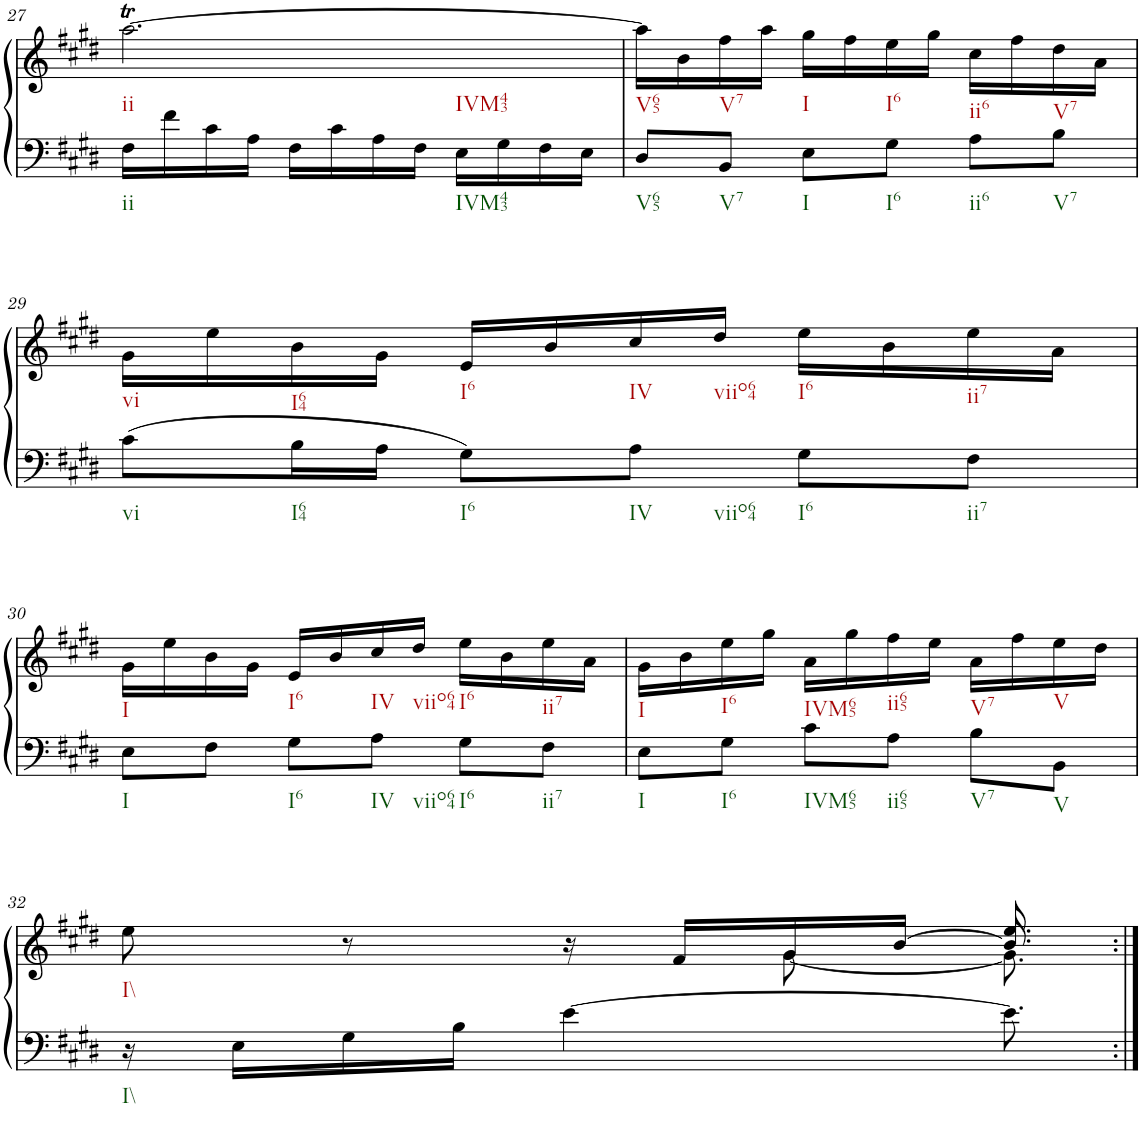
**kern	**kern
*part1	*part1
*staff2	*staff1
*I"Klavier linke Hand	*
!!LO:PB:g=z
*clefF4	*clefG2
*k[f#c#g#d#]	*k[f#c#g#d#]
*M3/4	*M3/4
=27	=27
16F#\LL	[2.aaT\
16f#\	.
16c#\	.
16A\JJ	.
16F#\LL	.
16c#\	.
16A\	.
16F#\JJ	.
16E\LL	.
16G#\	.
16F#\	.
16E\JJ	.
=28	=28
8D#/L	16aa\LL]
.	16b\
8BB/J	16ff#\
.	16aa\JJ
8E\L	16gg#\LL
.	16ff#\
8G#\J	16ee\
.	16gg#\JJ
8A\L	16cc#\LL
.	16ff#\
8B\J	16dd#\
.	16a\JJ
!!LO:LB:g=z
=29	=29
8c#\L	16g#\LL
.	16ee\
16B\L	16b\
16A\JJ	16g#\JJ
8G#\L	16e/LL
.	16b/
8A\J	16cc#/
.	16dd#/JJ
8G#\L	16ee\LL
.	16b\
8F#\J	16ee\
.	16a\JJ
!!LO:LB:g=z
=30	=30
8E\L	16g#\LL
.	16ee\
8F#\J	16b\
.	16g#\JJ
8G#\L	16e/LL
.	16b/
8A\J	16cc#/
.	16dd#/JJ
8G#\L	16ee\LL
.	16b\
8F#\J	16ee\
.	16a\JJ
=31	=31
8E\L	16g#\LL
.	16b\
8G#\J	16ee\
.	16gg#\JJ
8c#\L	16a\LL
.	16gg#\
8A\J	16ff#\
.	16ee\JJ
8B\L	16a\LL
.	16ff#\
8BB\J	16ee\
.	16dd#\JJ
!!LO:LB:g=z
=32	=32
*	*^
*	*	*^
16r	8ee\	4.ryy	2ryy
16E\LL	.	.	.
16G#\	8r	.	.
16B\JJ	.	.	.
[4e\	16r	.	.
.	16f#/LL	.	.
.	16g#/	[8g#\	.
.	[16b/JJ	.	.
8.e\]	8.b/]	8.g#\]	8.ee/
*	*v	*v	*v
=:|!	=:|!
*-	*-
